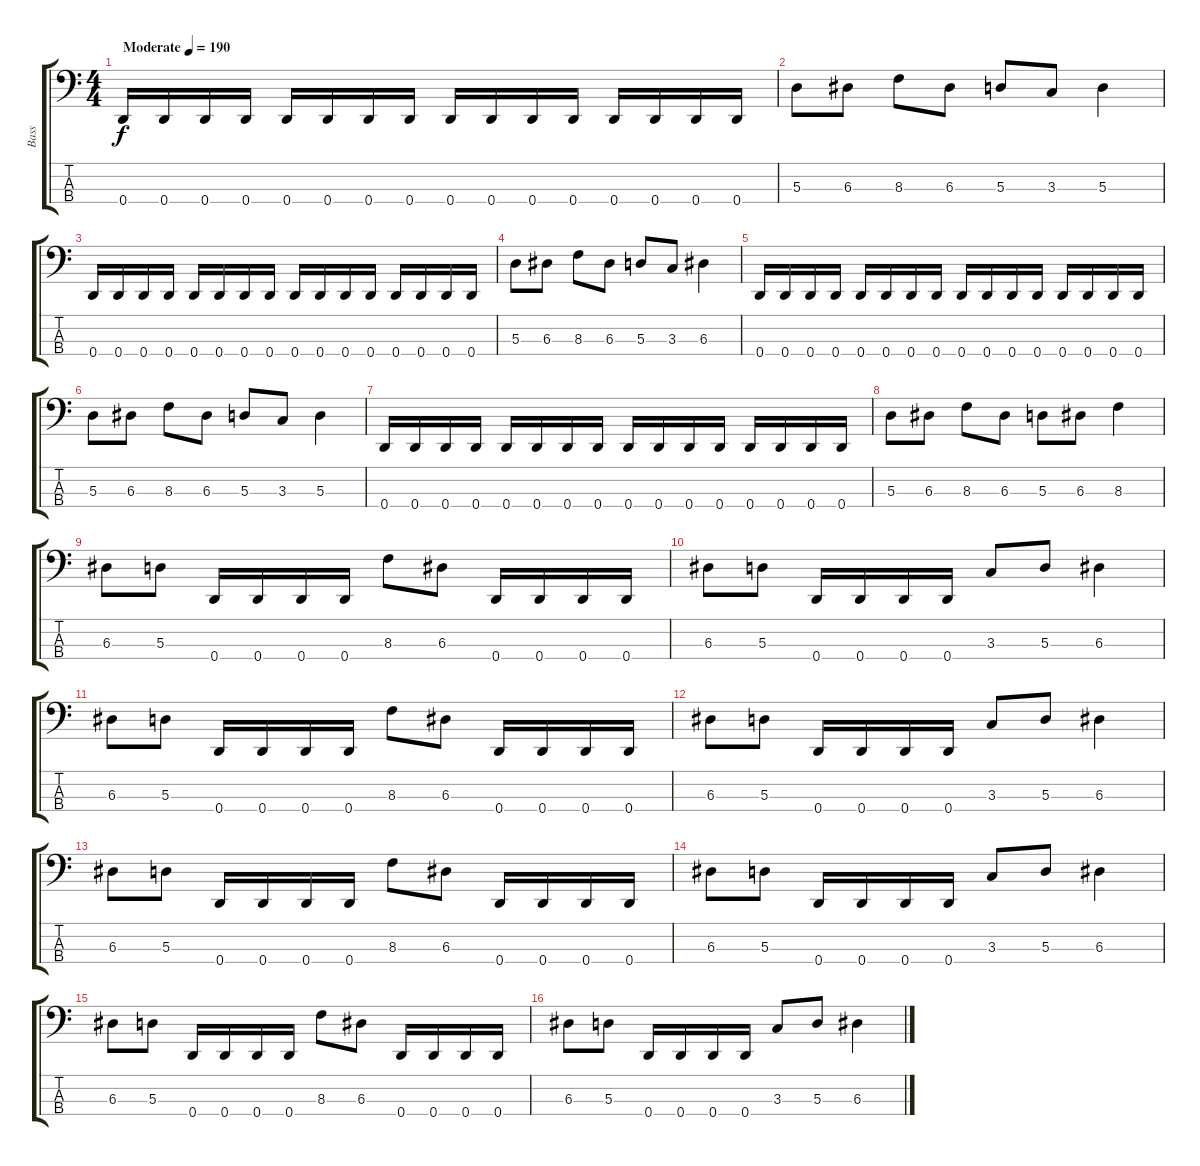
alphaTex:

\track ("Bass" "Bass") {instrument electricbassfinger}
\staff {score tabs}
\tuning (G2 D2 A1 D1) {hide}
\ts (4 4)
\tempo (190 "Moderate")
\clef f4
\ks c
0.4.16{dy f instrument electricbassfinger} 0.4.16 0.4.16 0.4.16 0.4.16 0.4.16 0.4.16 0.4.16 0.4.16 0.4.16 0.4.16 0.4.16 0.4.16 0.4.16 0.4.16 0.4.16 |
5.3.8 6.3.8 8.3.8 6.3.8 5.3.8 3.3.8 5.3.4 |
0.4.16 0.4.16 0.4.16 0.4.16 0.4.16 0.4.16 0.4.16 0.4.16 0.4.16 0.4.16 0.4.16 0.4.16 0.4.16 0.4.16 0.4.16 0.4.16 |
5.3.8 6.3.8 8.3.8 6.3.8 5.3.8 3.3.8 6.3.4 |
0.4.16 0.4.16 0.4.16 0.4.16 0.4.16 0.4.16 0.4.16 0.4.16 0.4.16 0.4.16 0.4.16 0.4.16 0.4.16 0.4.16 0.4.16 0.4.16 |
5.3.8 6.3.8 8.3.8 6.3.8 5.3.8 3.3.8 5.3.4 |
0.4.16 0.4.16 0.4.16 0.4.16 0.4.16 0.4.16 0.4.16 0.4.16 0.4.16 0.4.16 0.4.16 0.4.16 0.4.16 0.4.16 0.4.16 0.4.16 |
5.3.8 6.3.8 8.3.8 6.3.8 5.3.8 6.3.8 8.3.4 |
6.3.8 5.3.8 0.4.16 0.4.16 0.4.16 0.4.16 8.3.8 6.3.8 0.4.16 0.4.16 0.4.16 0.4.16 |
6.3.8 5.3.8 0.4.16 0.4.16 0.4.16 0.4.16 3.3.8 5.3.8 6.3.4 |
6.3.8 5.3.8 0.4.16 0.4.16 0.4.16 0.4.16 8.3.8 6.3.8 0.4.16 0.4.16 0.4.16 0.4.16 |
6.3.8 5.3.8 0.4.16 0.4.16 0.4.16 0.4.16 3.3.8 5.3.8 6.3.4 |
6.3.8 5.3.8 0.4.16 0.4.16 0.4.16 0.4.16 8.3.8 6.3.8 0.4.16 0.4.16 0.4.16 0.4.16 |
6.3.8 5.3.8 0.4.16 0.4.16 0.4.16 0.4.16 3.3.8 5.3.8 6.3.4 |
6.3.8 5.3.8 0.4.16 0.4.16 0.4.16 0.4.16 8.3.8 6.3.8 0.4.16 0.4.16 0.4.16 0.4.16 |
6.3.8 5.3.8 0.4.16 0.4.16 0.4.16 0.4.16 3.3.8 5.3.8 6.3.4
